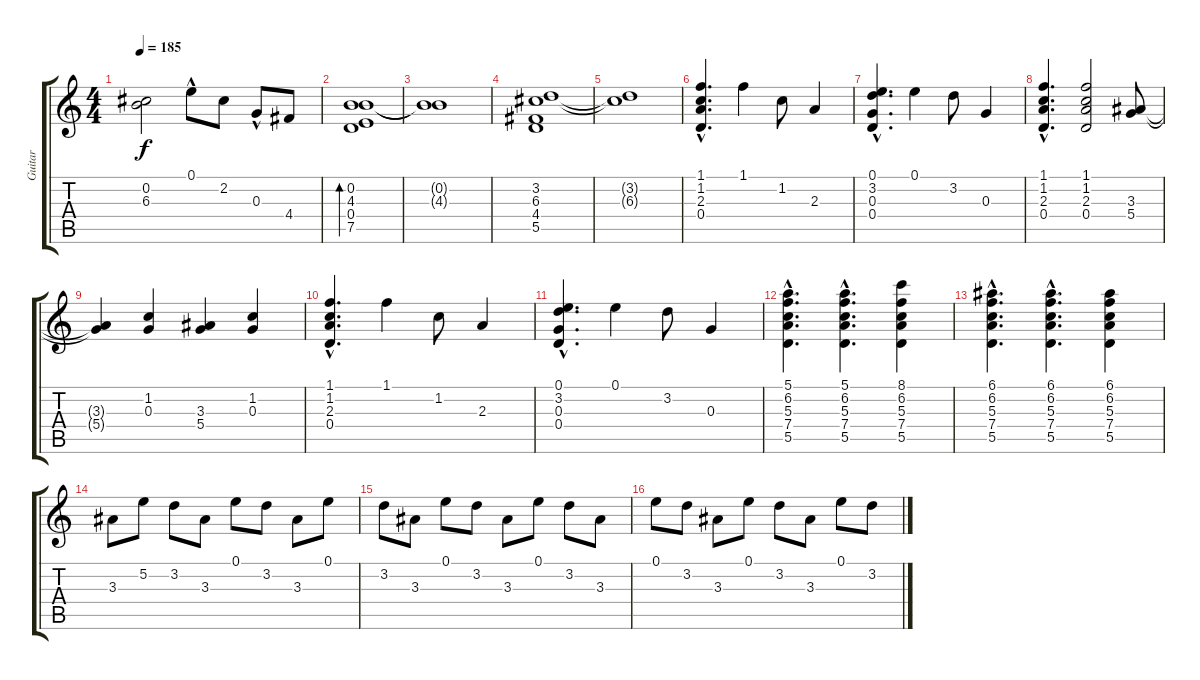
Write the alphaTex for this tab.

\track ("Guitar " "Guitar ") {instrument distortionguitar}
\staff {score tabs}
\tuning (E4 B3 G3 D3 A2 E2) {hide}
\ts (4 4)
\tempo 185
\clef g2
\ks c
(0.2{t} 6.3{t}).2{dy f} 0.1{hac}.8 2.2.8 0.3{hac}.8 4.4.8 |
(0.2 4.3 0.4 7.5).1{bd 240} |
(0.2{t} 4.3{t}).1 |
(3.2 6.3 4.4 5.5).1 |
(3.2{t} 6.3{t}).1 |
(1.1{hac} 1.2 2.3{hac} 0.4{hac}).4{d instrument distortionguitar} 1.1.4 1.2.8 2.3.4 |
(0.1{hac} 3.2 0.3{hac} 0.4{hac}).4{d} 0.1.4 3.2.8 0.3.4 |
(1.1{hac} 1.2{hac} 2.3{hac} 0.4{hac}).4{d} (1.1 1.2 2.3 0.4).2 (3.3 5.4).8 |
(3.3{t} 5.4{t}).4 (1.2 0.3).4 (3.3 5.4).4 (1.2 0.3).4 |
(1.1{hac} 1.2 2.3{hac} 0.4{hac}).4{d} 1.1.4 1.2.8 2.3.4 |
(0.1{hac} 3.2 0.3{hac} 0.4{hac}).4{d} 0.1.4 3.2.8 0.3.4 |
(5.1{hac} 6.2{hac} 5.3{hac} 7.4{hac} 5.5{hac}).4{d} (5.1{hac} 6.2{hac} 5.3{hac} 7.4{hac} 5.5{hac}).4{d} (8.1 6.2 5.3 7.4 5.5).4 |
(6.1{hac} 6.2{hac} 5.3{hac} 7.4{hac} 5.5{hac}).4{d} (6.1{hac} 6.2{hac} 5.3{hac} 7.4{hac} 5.5{hac}).4{d} (6.1 6.2 5.3 7.4 5.5).4 |
3.3.8 5.2.8 3.2.8 3.3.8 0.1.8 3.2.8 3.3.8 0.1.8 |
3.2.8 3.3.8 0.1.8 3.2.8 3.3.8 0.1.8 3.2.8 3.3.8 |
0.1.8 3.2.8 3.3.8 0.1.8 3.2.8 3.3.8 0.1.8 3.2.8
